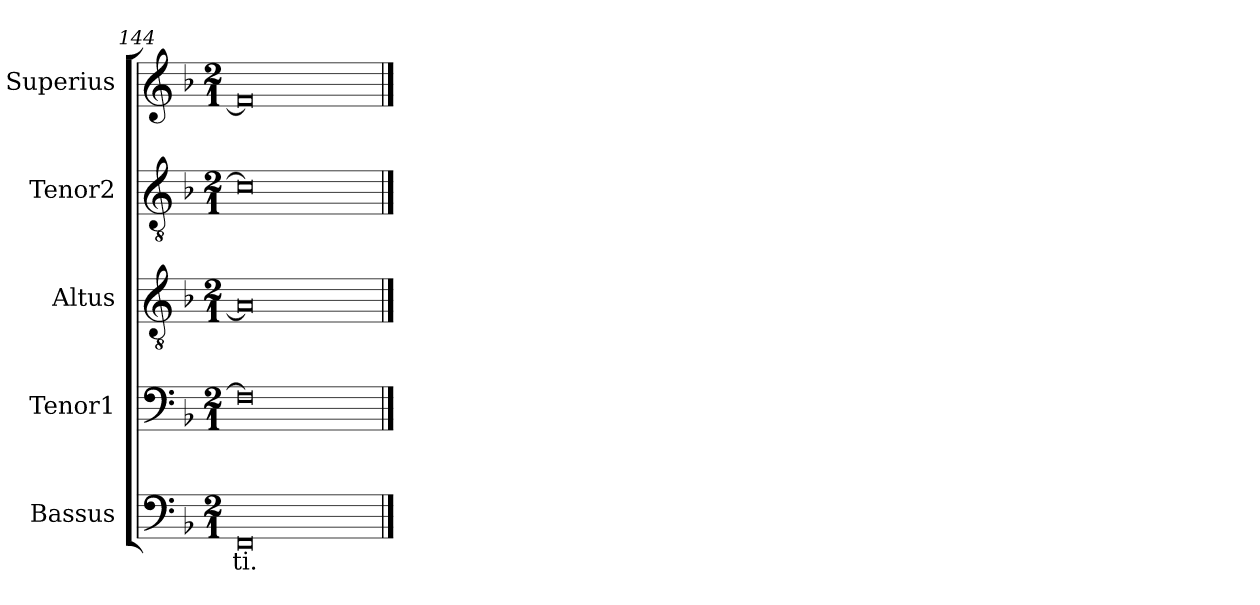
**kern	**text	**kern	**kern	**kern	**kern
*part5	*part5	*part4	*part3	*part2	*part1
*staff5	*staff5	*staff4	*staff3	*staff2	*staff1
*I"Bassus	*	*I"Tenor1	*I"Altus	*I"Tenor2	*I"Superius
*I'B	*	*I'T1	*I'A	*I'T2	*I'S
*clefF4	*	*clefF4	*clefGv2	*clefGv2	*clefG2
*k[b-]	*	*k[b-]	*k[b-]	*k[b-]	*k[b-]
*M2/1	*	*M2/1	*M2/1	*M2/1	*M2/1
=144	=144	=144	=144	=144	=144
0FF	-ti.	0F]	0A]	0c]	0f]
==	==	==	==	==	==
*-	*-	*-	*-	*-	*-
